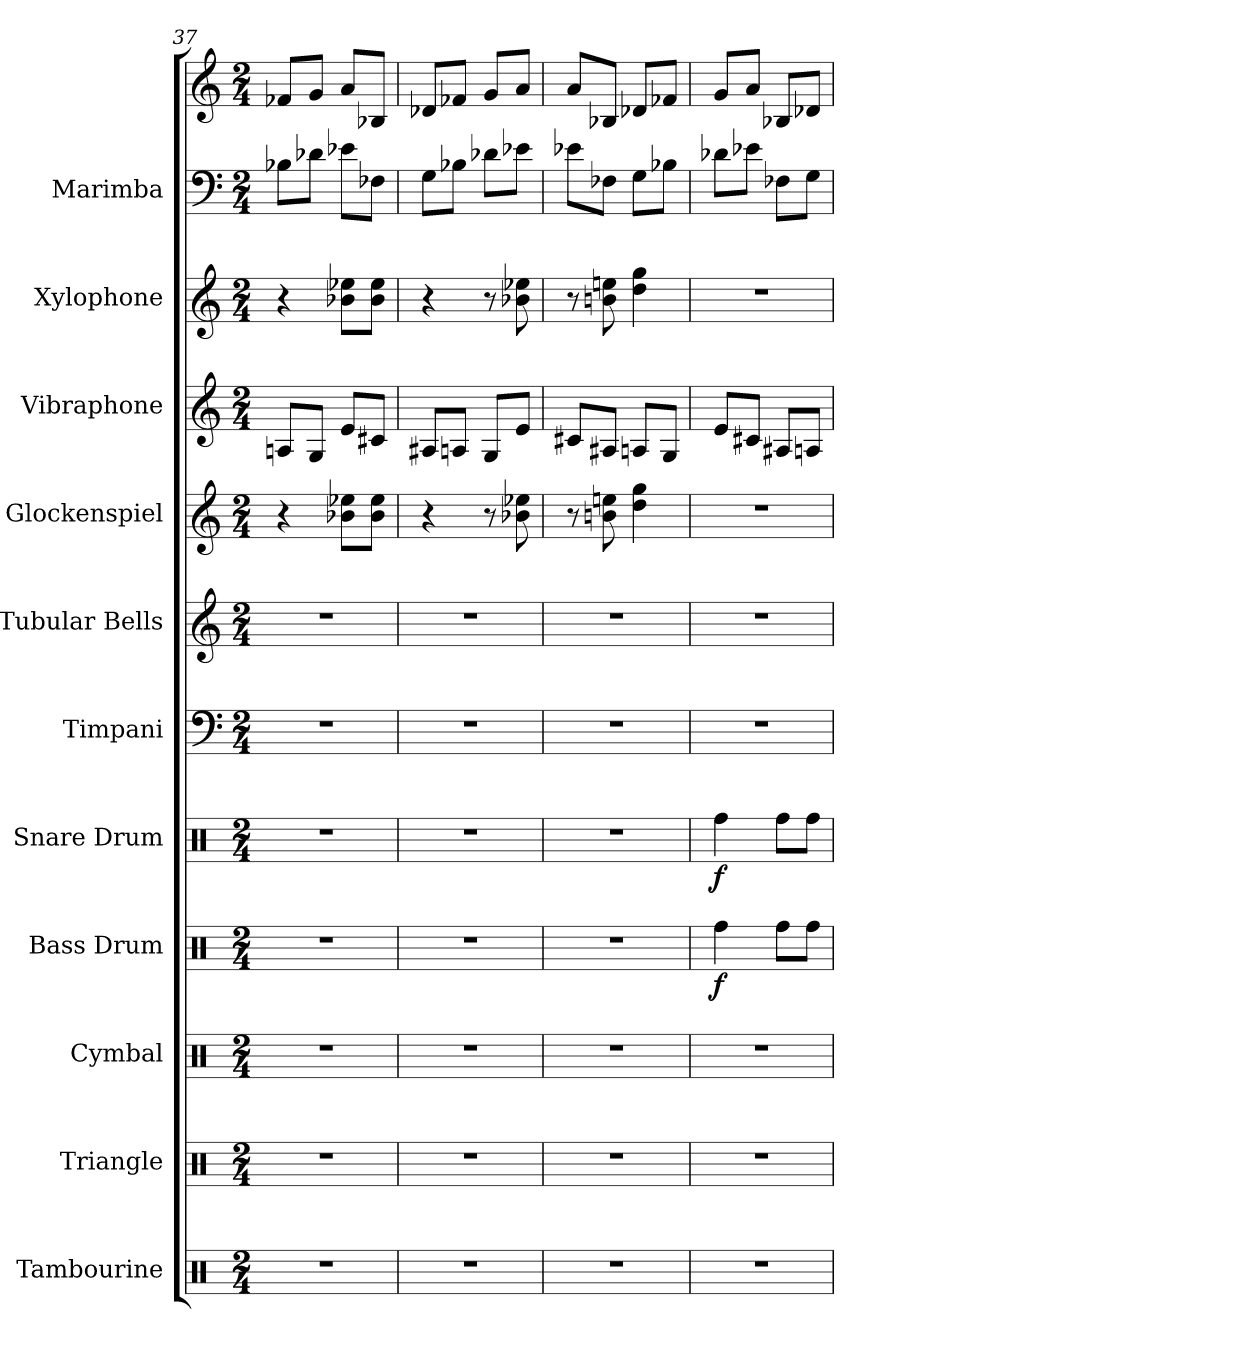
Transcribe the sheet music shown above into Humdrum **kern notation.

**kern	**kern	**kern	**kern	**dynam	**kern	**dynam	**kern	**kern	**kern	**kern	**kern	**kern	**kern
*part11	*part10	*part9	*part8	*part8	*part7	*part7	*part6	*part5	*part4	*part3	*part2	*part1	*part1
*staff12	*staff11	*staff10	*staff9	*staff9	*staff8	*staff8	*staff7	*staff6	*staff5	*staff4	*staff3	*staff2	*staff1
*I"Tambourine	*I"Triangle	*I"Cymbal	*I"Bass Drum	*	*I"Snare Drum	*	*I"Timpani	*I"Tubular Bells	*I"Glockenspiel	*I"Vibraphone	*I"Xylophone	*I"Marimba	*
*I'Tamb.	*I'Trgl.	*I'Cym.	*I'B. Dr.	*	*I'Sn. Dr.	*	*I'Timp.	*I'Tu. Be.	*I'Glk.	*I'Vib.	*I'Xyl.	*I'Mrm.	*
*clefX	*clefX	*clefX	*clefX	*	*clefX	*	*clefF4	*clefG2	*clefG2	*clefG2	*clefG2	*clefF4	*clefG2
*	*	*	*	*	*	*	*	*	*ITrd-14c-24	*	*ITrd-7c-12	*	*
*k[]	*k[]	*k[]	*k[]	*	*k[]	*	*k[]	*k[]	*k[]	*k[]	*k[]	*k[]	*k[]
*M2/4	*M2/4	*M2/4	*M2/4	*	*M2/4	*	*M2/4	*M2/4	*M2/4	*M2/4	*M2/4	*M2/4	*M2/4
=37	=37	=37	=37	=37	=37	=37	=37	=37	=37	=37	=37	=37	=37
2r	2r	2r	2r	.	2r	.	2r	2r	4r	8An/L	4r	8B-X\L	8f-X/L
.	.	.	.	.	.	.	.	.	.	8G/J	.	8d-X\J	8g/J
.	.	.	.	.	.	.	.	.	8bbb-X\ 8eeee-X\L	8e/L	8bb-X\ 8eee-X\L	8e-X\L	8a/L
.	.	.	.	.	.	.	.	.	8bbb-\ 8eeee-\J	8c#X/J	8bb-\ 8eee-\J	8F-X\J	8B-X/J
!!LO:PB:g=z
=38	=38	=38	=38	=38	=38	=38	=38	=38	=38	=38	=38	=38	=38
2r	2r	2r	2r	.	2r	.	2r	2r	4r	8A#X/L	4r	8G\L	8d-X/L
.	.	.	.	.	.	.	.	.	.	8An/J	.	8B-X\J	8f-X/J
.	.	.	.	.	.	.	.	.	8r	8G/L	8r	8d-X\L	8g/L
.	.	.	.	.	.	.	.	.	8bbb-X\ 8eeee-X\	8e/J	8bb-X\ 8eee-X\	8e-X\J	8a/J
=39	=39	=39	=39	=39	=39	=39	=39	=39	=39	=39	=39	=39	=39
2r	2r	2r	2r	.	2r	.	2r	2r	8r	8c#X/L	8r	8e-X\L	8a/L
.	.	.	.	.	.	.	.	.	8bbbn\ 8eeeen\	8A#X/J	8bbn\ 8eeen\	8F-X\J	8B-X/J
.	.	.	.	.	.	.	.	.	4dddd\ 4gggg\	8An/L	4ddd\ 4ggg\	8G\L	8d-X/L
.	.	.	.	.	.	.	.	.	.	8G/J	.	8B-X\J	8f-X/J
=40	=40	=40	=40	=40	=40	=40	=40	=40	=40	=40	=40	=40	=40
!	!	!	!	!LO:DY:b	!	!LO:DY:b	!	!	!	!	!	!	!
2r	2r	2r	4Rff\	f	4Rff\	f	2r	2r	2r	8e/L	2r	8d-X\L	8g/L
.	.	.	.	.	.	.	.	.	.	8c#X/J	.	8e-X\J	8a/J
.	.	.	8Rff\L	.	8Rff\L	.	.	.	.	8A#X/L	.	8F-X\L	8B-X/L
.	.	.	8Rff\J	.	8Rff\J	.	.	.	.	8An/J	.	8G\J	8d-X/J
=	=	=	=	=	=	=	=	=	=	=	=	=	=
*-	*-	*-	*-	*-	*-	*-	*-	*-	*-	*-	*-	*-	*-
